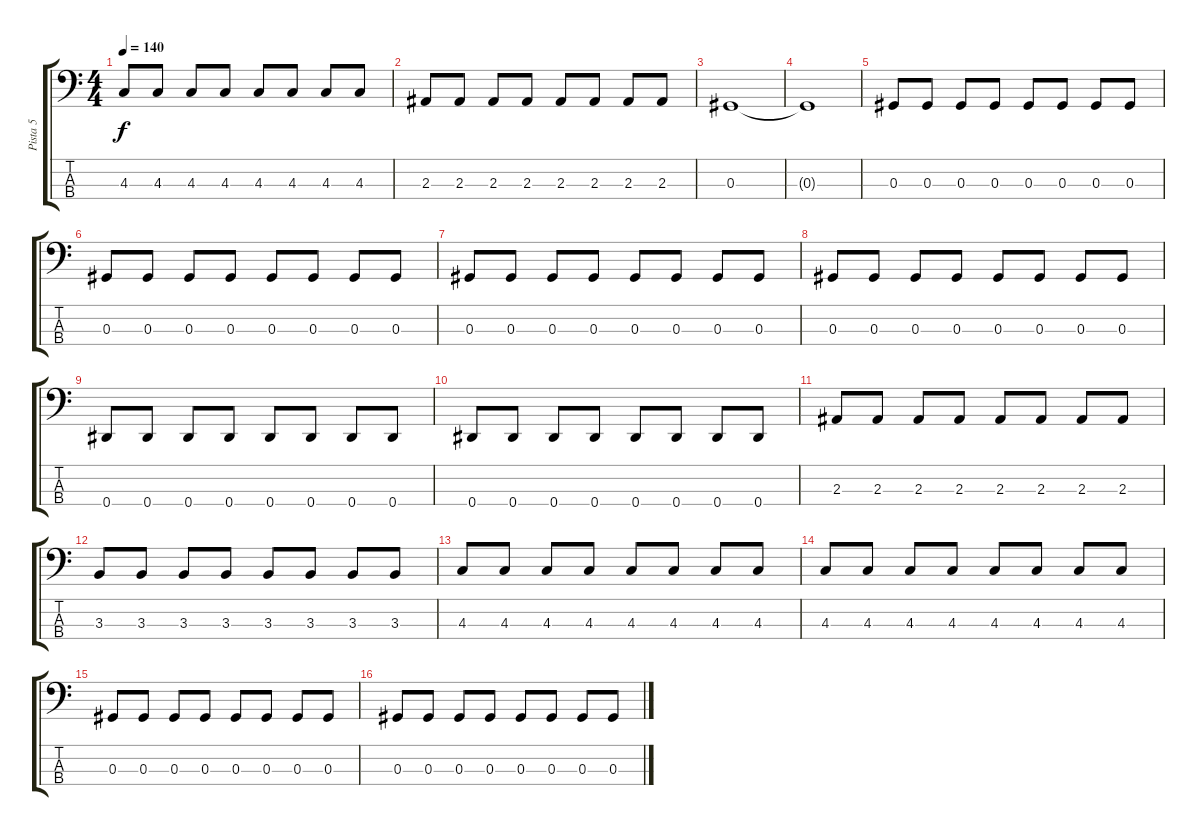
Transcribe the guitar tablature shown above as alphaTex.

\track ("Pista 5" "Pista 5") {instrument electricbassfinger}
\staff {score tabs}
\tuning (Gb2 Db2 Ab1 Eb1) {hide}
\ts (4 4)
\tempo 140
\clef f4
\ks c
4.3.8{dy f} 4.3.8 4.3.8 4.3.8 4.3.8 4.3.8 4.3.8 4.3.8 |
2.3.8 2.3.8 2.3.8 2.3.8 2.3.8 2.3.8 2.3.8 2.3.8 |
0.3.1 |
0.3{t}.1 |
0.3.8 0.3.8 0.3.8 0.3.8 0.3.8 0.3.8 0.3.8 0.3.8 |
0.3.8 0.3.8 0.3.8 0.3.8 0.3.8 0.3.8 0.3.8 0.3.8 |
0.3.8 0.3.8 0.3.8 0.3.8 0.3.8 0.3.8 0.3.8 0.3.8 |
0.3.8 0.3.8 0.3.8 0.3.8 0.3.8 0.3.8 0.3.8 0.3.8 |
0.4.8 0.4.8 0.4.8 0.4.8 0.4.8 0.4.8 0.4.8 0.4.8 |
0.4.8 0.4.8 0.4.8 0.4.8 0.4.8 0.4.8 0.4.8 0.4.8 |
2.3.8 2.3.8 2.3.8 2.3.8 2.3.8 2.3.8 2.3.8 2.3.8 |
3.3.8 3.3.8 3.3.8 3.3.8 3.3.8 3.3.8 3.3.8 3.3.8 |
4.3.8 4.3.8 4.3.8 4.3.8 4.3.8 4.3.8 4.3.8 4.3.8 |
4.3.8 4.3.8 4.3.8 4.3.8 4.3.8 4.3.8 4.3.8 4.3.8 |
0.3.8 0.3.8 0.3.8 0.3.8 0.3.8 0.3.8 0.3.8 0.3.8 |
0.3.8 0.3.8 0.3.8 0.3.8 0.3.8 0.3.8 0.3.8 0.3.8
